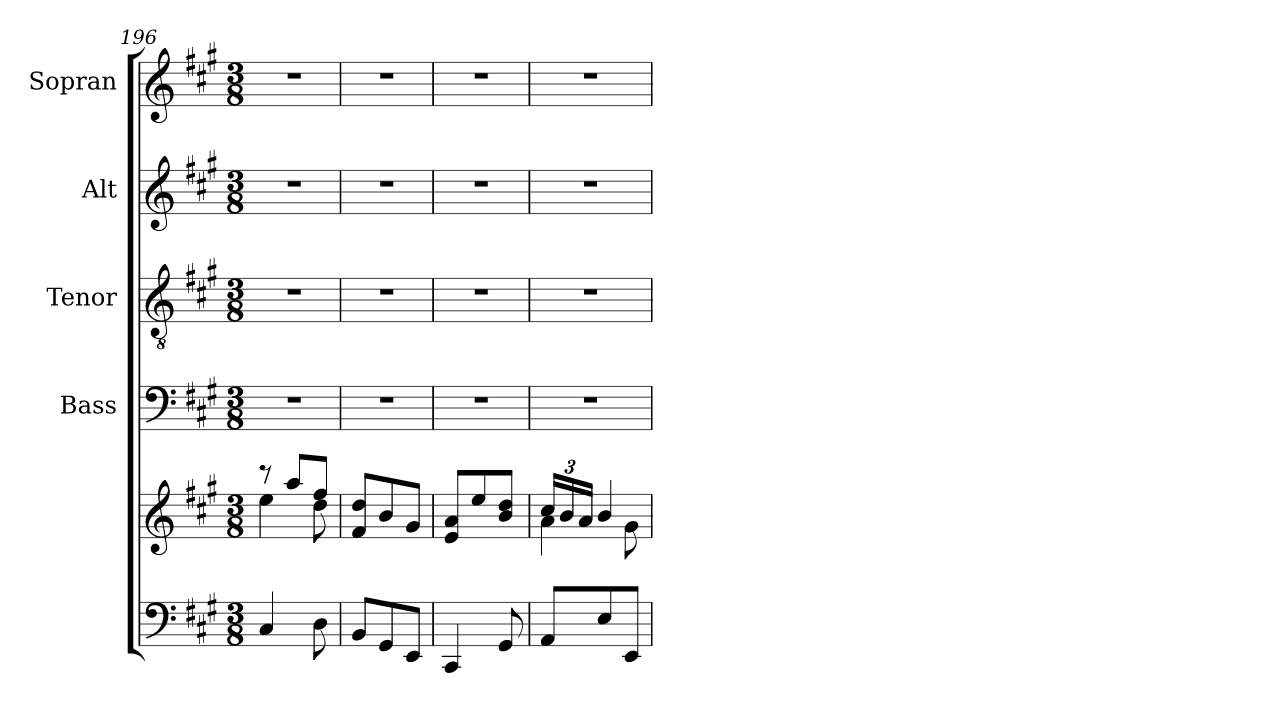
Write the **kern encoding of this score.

**kern	**kern	**kern	**kern	**kern	**kern
*part5	*part5	*part4	*part3	*part2	*part1
*staff6	*staff5	*staff4	*staff3	*staff2	*staff1
*	*	*I"Bass	*I"Tenor	*I"Alt	*I"Sopran
*	*	*I'B.	*I'T.	*I'A.	*I'S.
!!LO:LB:g=z
*clefF4	*clefG2	*clefF4	*clefGv2	*clefG2	*clefG2
*k[f#c#g#]	*k[f#c#g#]	*k[f#c#g#]	*k[f#c#g#]	*k[f#c#g#]	*k[f#c#g#]
*A:	*A:	*A:	*A:	*A:	*A:
*M3/8	*M3/8	*M3/8	*M3/8	*M3/8	*M3/8
=196	=196	=196	=196	=196	=196
*	*^	*	*	*	*
4C#/	8rbb	4ee\	4.r	4.r	4.r	4.r
.	8aa/L	.	.	.	.	.
8D\	8ff#/J	8dd\	.	.	.	.
*	*v	*v	*	*	*	*
!!LO:PB:g=z
=197	=197	=197	=197	=197	=197
8BB/L	8f#/ 8dd/L	4.r	4.r	4.r	4.r
8GG#/	8b/	.	.	.	.
8EE/J	8g#/J	.	.	.	.
!!LO:LB:g=z
=198	=198	=198	=198	=198	=198
4CC#/	8e/ 8a/L	4.r	4.r	4.r	4.r
.	8ee/	.	.	.	.
8GG#/	8b/ 8dd/J	.	.	.	.
!!LO:PB:g=z
=199	=199	=199	=199	=199	=199
*	*Xbrackettup	*	*	*	*
*	*^	*	*	*	*
8AA/L	24cc#/LL	4a\	4.r	4.r	4.r	4.r
.	24b/	.	.	.	.	.
.	24a/JJ	.	.	.	.	.
8E/	4b/	.	.	.	.	.
8EE/J	.	8g#\	.	.	.	.
*	*v	*v	*	*	*	*
=	=	=	=	=	=
*-	*-	*-	*-	*-	*-
